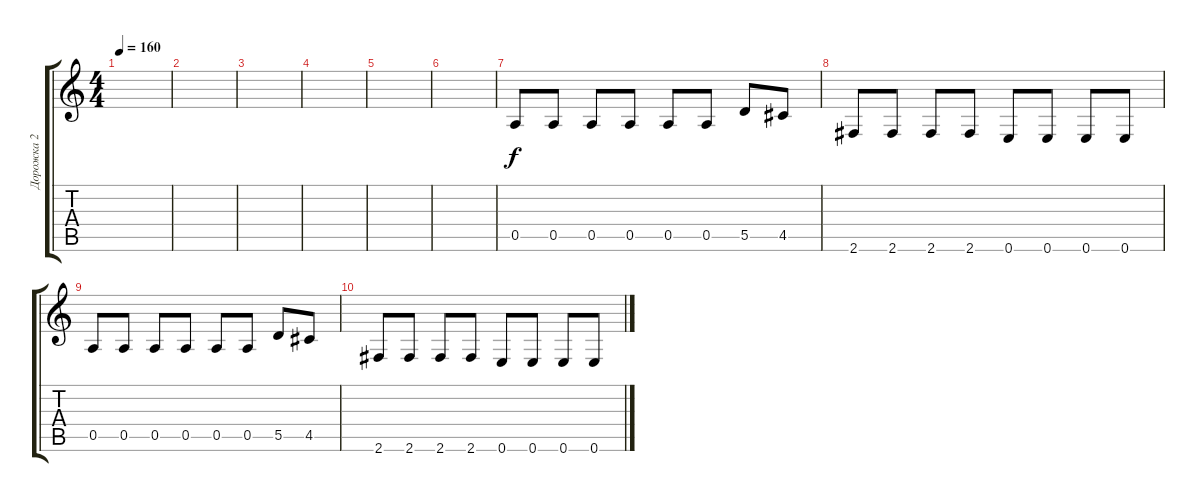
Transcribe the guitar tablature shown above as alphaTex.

\track ("Дорожка 2" "Дорожка 2") {instrument overdrivenguitar}
\staff {score tabs}
\tuning (E4 B3 G3 D3 A2 E2) {hide}
\ts (4 4)
\tempo 160
\clef g2
\ks c
|
|
|
|
|
|
0.5.8 0.5.8 0.5.8 0.5.8 0.5.8 0.5.8 5.5.8 4.5.8 |
2.6.8 2.6.8 2.6.8 2.6.8 0.6.8 0.6.8 0.6.8 0.6.8 |
0.5.8 0.5.8 0.5.8 0.5.8 0.5.8 0.5.8 5.5.8 4.5.8 |
2.6.8 2.6.8 2.6.8 2.6.8 0.6.8 0.6.8 0.6.8 0.6.8
